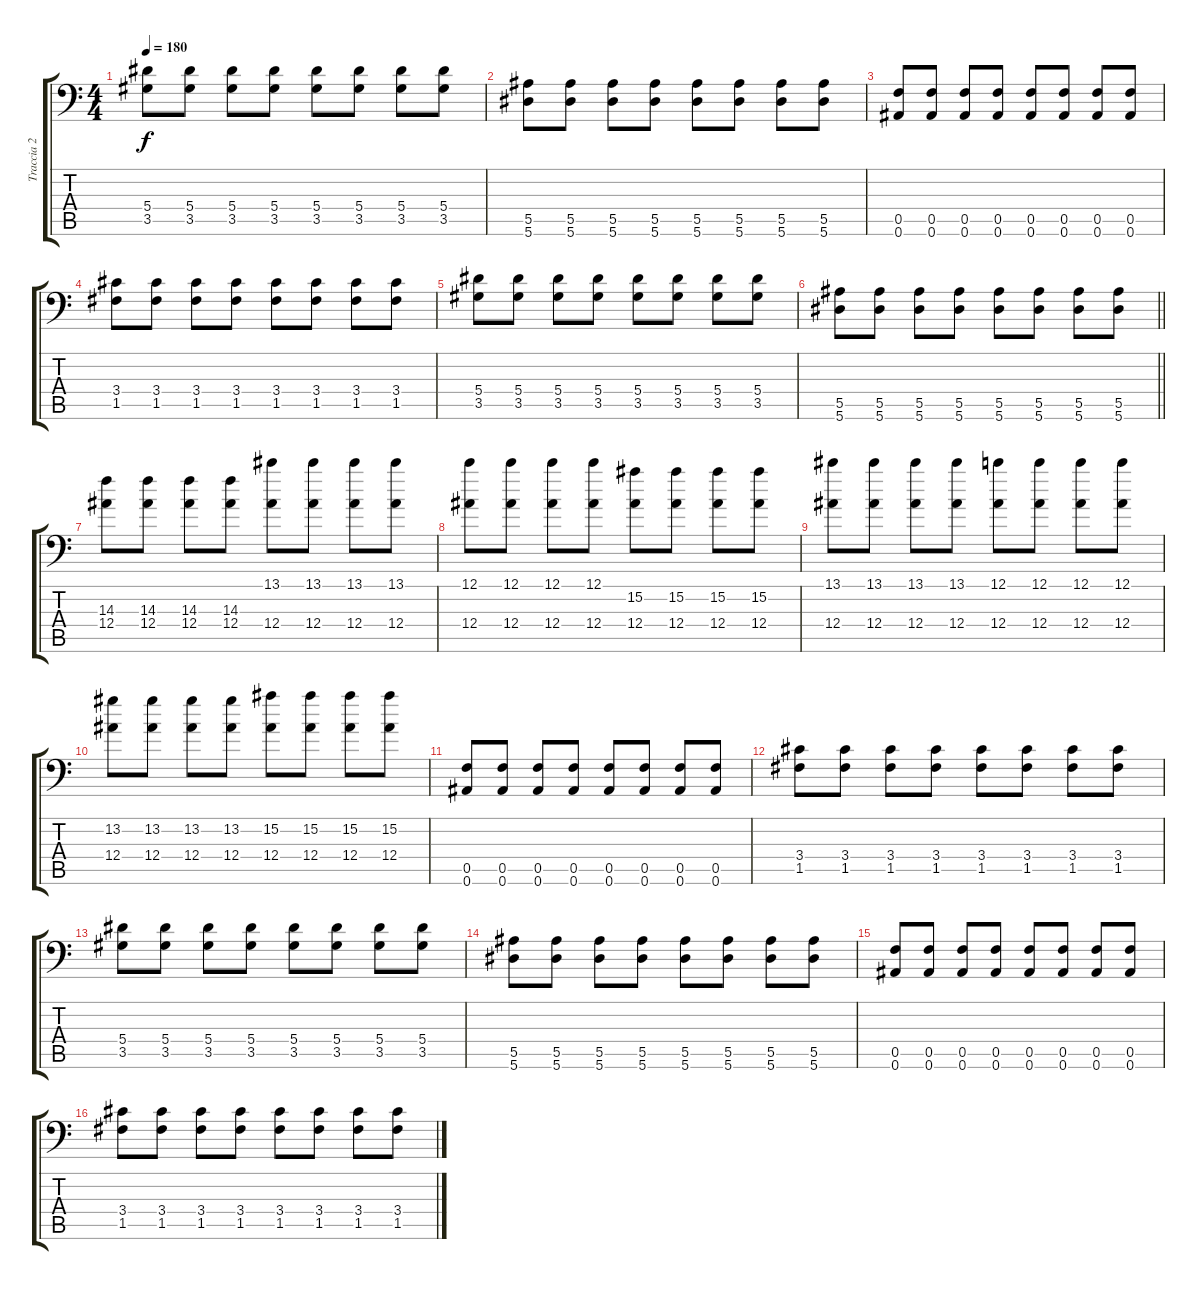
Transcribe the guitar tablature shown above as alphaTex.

\track ("Traccia 2" "Traccia 2") {instrument distortionguitar}
\staff {score tabs}
\tuning (C4 G3 Eb3 Bb2 F2 Bb1) {hide}
\ts (4 4)
\tempo 180
\clef f4
\ks c
(5.4 3.5).8{dy f} (5.4 3.5).8 (5.4 3.5).8 (5.4 3.5).8 (5.4 3.5).8 (5.4 3.5).8 (5.4 3.5).8 (5.4 3.5).8 |
(5.5 5.6).8 (5.5 5.6).8 (5.5 5.6).8 (5.5 5.6).8 (5.5 5.6).8 (5.5 5.6).8 (5.5 5.6).8 (5.5 5.6).8 |
(0.5 0.6).8 (0.5 0.6).8 (0.5 0.6).8 (0.5 0.6).8 (0.5 0.6).8 (0.5 0.6).8 (0.5 0.6).8 (0.5 0.6).8 |
(3.4 1.5).8 (3.4 1.5).8 (3.4 1.5).8 (3.4 1.5).8 (3.4 1.5).8 (3.4 1.5).8 (3.4 1.5).8 (3.4 1.5).8 |
(5.4 3.5).8 (5.4 3.5).8 (5.4 3.5).8 (5.4 3.5).8 (5.4 3.5).8 (5.4 3.5).8 (5.4 3.5).8 (5.4 3.5).8 |
\barLineRight lightlight
(5.5 5.6).8 (5.5 5.6).8 (5.5 5.6).8 (5.5 5.6).8 (5.5 5.6).8 (5.5 5.6).8 (5.5 5.6).8 (5.5 5.6).8 |
(14.3 12.4).8{volume 6} (14.3 12.4).8 (14.3 12.4).8 (14.3 12.4).8 (13.1 12.4).8 (13.1 12.4).8 (13.1 12.4).8 (13.1 12.4).8 |
(12.1 12.4).8 (12.1 12.4).8 (12.1 12.4).8 (12.1 12.4).8 (15.2 12.4).8 (15.2 12.4).8 (15.2 12.4).8 (15.2 12.4).8 |
(13.1 12.4).8 (13.1 12.4).8 (13.1 12.4).8 (13.1 12.4).8 (12.1 12.4).8 (12.1 12.4).8 (12.1 12.4).8 (12.1 12.4).8 |
(13.2 12.4).8 (13.2 12.4).8 (13.2 12.4).8 (13.2 12.4).8 (15.2 12.4).8 (15.2 12.4).8 (15.2 12.4).8 (15.2 12.4).8 |
(0.5 0.6).8 (0.5 0.6).8 (0.5 0.6).8 (0.5 0.6).8 (0.5 0.6).8 (0.5 0.6).8 (0.5 0.6).8 (0.5 0.6).8 |
(3.4 1.5).8 (3.4 1.5).8 (3.4 1.5).8 (3.4 1.5).8 (3.4 1.5).8 (3.4 1.5).8 (3.4 1.5).8 (3.4 1.5).8 |
(5.4 3.5).8 (5.4 3.5).8 (5.4 3.5).8 (5.4 3.5).8 (5.4 3.5).8 (5.4 3.5).8 (5.4 3.5).8 (5.4 3.5).8 |
(5.5 5.6).8 (5.5 5.6).8 (5.5 5.6).8 (5.5 5.6).8 (5.5 5.6).8 (5.5 5.6).8 (5.5 5.6).8 (5.5 5.6).8 |
(0.5 0.6).8 (0.5 0.6).8 (0.5 0.6).8 (0.5 0.6).8 (0.5 0.6).8 (0.5 0.6).8 (0.5 0.6).8 (0.5 0.6).8 |
(3.4 1.5).8 (3.4 1.5).8 (3.4 1.5).8 (3.4 1.5).8 (3.4 1.5).8 (3.4 1.5).8 (3.4 1.5).8 (3.4 1.5).8
